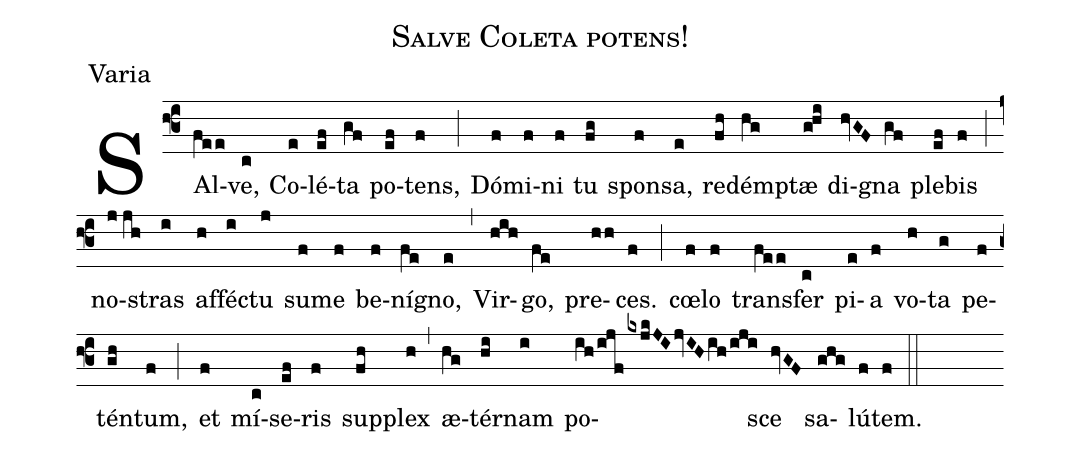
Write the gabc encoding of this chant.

name:Salve Coleta potens!;
office-part:Varia;
%%
(f3)SAl(fee)ve,(c) Co(e)lé(ef)ta(gf) po(ef)tens,(f) (;) Dó(f)mi(f)ni(f) tu(fg) spon(f)sa,(e) red(fh)ém(hg)ptæ(g!hi) di(hvGF)gna(gf) ple(ef)bis(f) (;) no(j//jh)stras(i) af(h)fé(i)ctu(j) su(f)me(f) be(f)ní(fe)gno,(e) (,) Vir(hih)go,(fe) pre(hh)ces.(f) (;) cœ(f)lo(f) trans(fee)fer(c) pi(e)a(f) vo(h)ta(g) pe(f)tén(gh)tum,(f) (;) et(f) mí(c)se(ef)ris(f) sup(fh)plex(h) (,) æ(hg)tér(hi)nam(i) po(ih/ijfkxjkJIjvIHih/iji)sce(hvGF) sa(ghg)lú(f)tem.(f) (::)
